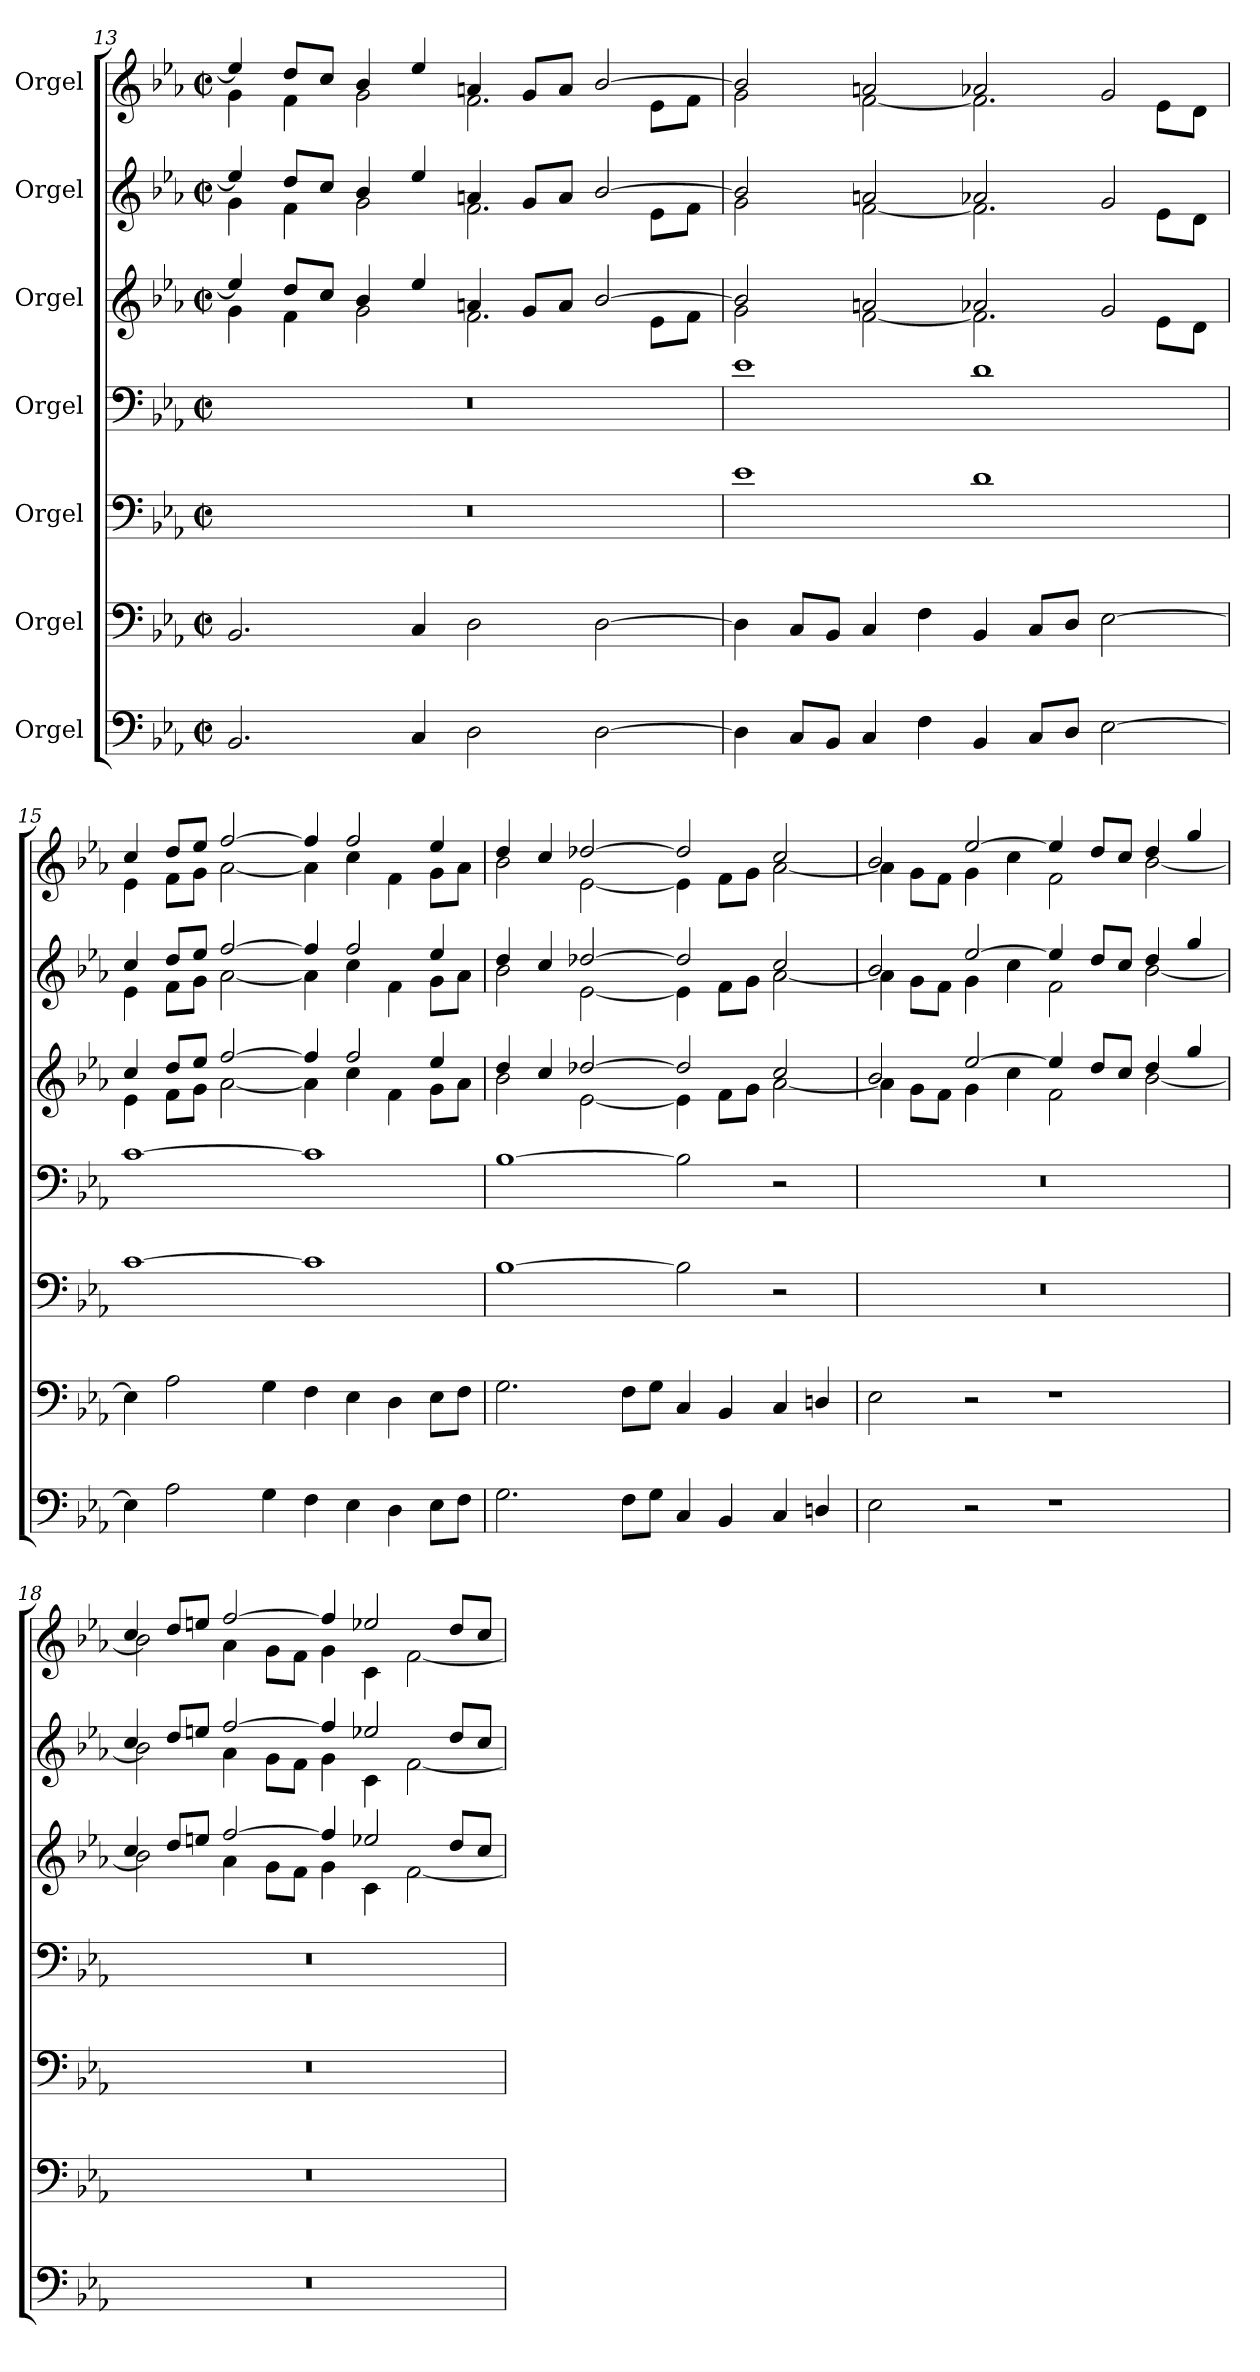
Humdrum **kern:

**kern	**kern	**kern	**kern	**kern	**kern	**kern
*part7	*part6	*part5	*part4	*part3	*part2	*part1
*staff7	*staff6	*staff5	*staff4	*staff3	*staff2	*staff1
*I"Orgel	*I"Orgel	*I"Orgel	*I"Orgel	*I"Orgel	*I"Orgel	*I"Orgel
!!LO:LB:g=z
*clefF4	*clefF4	*clefF4	*clefF4	*clefG2	*clefG2	*clefG2
*k[b-e-a-]	*k[b-e-a-]	*k[b-e-a-]	*k[b-e-a-]	*k[b-e-a-]	*k[b-e-a-]	*k[b-e-a-]
*M4/2	*M4/2	*M4/2	*M4/2	*M4/2	*M4/2	*M4/2
*met(c|)	*met(c|)	*met(c|)	*met(c|)	*met(c|)	*met(c|)	*met(c|)
=13	=13	=13	=13	=13	=13	=13
*	*	*	*	*^	*^	*^
2.BB-/	2.BB-/	0r	0r	4ee-/]	4g\	4ee-/]	4g\	4ee-/]	4g\
.	.	.	.	8dd/L	4f\	8dd/L	4f\	8dd/L	4f\
.	.	.	.	8cc/J	.	8cc/J	.	8cc/J	.
.	.	.	.	4b-/	2g\	4b-/	2g\	4b-/	2g\
4C/	4C/	.	.	4ee-/	.	4ee-/	.	4ee-/	.
2D\	2D\	.	.	4an/	2.f\	4an/	2.f\	4an/	2.f\
.	.	.	.	8g/L	.	8g/L	.	8g/L	.
.	.	.	.	8a/J	.	8a/J	.	8a/J	.
[2D\	[2D\	.	.	[2b-/	.	[2b-/	.	[2b-/	.
.	.	.	.	.	8e-\L	.	8e-\L	.	8e-\L
.	.	.	.	.	8f\J	.	8f\J	.	8f\J
=14	=14	=14	=14	=14	=14	=14	=14	=14	=14
4D\]	4D\]	1e-	1e-	2b-/]	2g\	2b-/]	2g\	2b-/]	2g\
8C/L	8C/L	.	.	.	.	.	.	.	.
8BB-/J	8BB-/J	.	.	.	.	.	.	.	.
4C/	4C/	.	.	2an/	[2f\	2an/	[2f\	2an/	[2f\
4F\	4F\	.	.	.	.	.	.	.	.
4BB-/	4BB-/	1d	1d	2a-X/	2.f\]	2a-X/	2.f\]	2a-X/	2.f\]
8C/L	8C/L	.	.	.	.	.	.	.	.
8D/J	8D/J	.	.	.	.	.	.	.	.
[2E-\	[2E-\	.	.	2g/	.	2g/	.	2g/	.
.	.	.	.	.	8e-\L	.	8e-\L	.	8e-\L
.	.	.	.	.	8d\J	.	8d\J	.	8d\J
=15	=15	=15	=15	=15	=15	=15	=15	=15	=15
4E-\]	4E-\]	[1c	[1c	4cc/	4e-\	4cc/	4e-\	4cc/	4e-\
2A-\	2A-\	.	.	8dd/L	8f\L	8dd/L	8f\L	8dd/L	8f\L
.	.	.	.	8ee-/J	8g\J	8ee-/J	8g\J	8ee-/J	8g\J
.	.	.	.	[2ff/	[2a-\	[2ff/	[2a-\	[2ff/	[2a-\
4G\	4G\	.	.	.	.	.	.	.	.
4F\	4F\	1c]	1c]	4ff/]	4a-\]	4ff/]	4a-\]	4ff/]	4a-\]
4E-\	4E-\	.	.	2ff/	4cc\	2ff/	4cc\	2ff/	4cc\
4D\	4D\	.	.	.	4f\	.	4f\	.	4f\
8E-\L	8E-\L	.	.	4ee-/	8g\L	4ee-/	8g\L	4ee-/	8g\L
8F\J	8F\J	.	.	.	8a-\J	.	8a-\J	.	8a-\J
!!LO:PB:g=z	!!
=16	=16	=16	=16	=16	=16	=16	=16	=16	=16
2.G\	2.G\	[1B-	[1B-	4dd/	2b-\	4dd/	2b-\	4dd/	2b-\
.	.	.	.	4cc/	.	4cc/	.	4cc/	.
.	.	.	.	[2dd-X/	[2e-\	[2dd-X/	[2e-\	[2dd-X/	[2e-\
8F\L	8F\L	.	.	.	.	.	.	.	.
8G\J	8G\J	.	.	.	.	.	.	.	.
4C/	4C/	2B-\]	2B-\]	2dd-/]	4e-\]	2dd-/]	4e-\]	2dd-/]	4e-\]
4BB-/	4BB-/	.	.	.	8f\L	.	8f\L	.	8f\L
.	.	.	.	.	8g\J	.	8g\J	.	8g\J
4C/	4C/	2r	2r	2cc/	[2a-\	2cc/	[2a-\	2cc/	[2a-\
4Dn/	4Dn/	.	.	.	.	.	.	.	.
=17	=17	=17	=17	=17	=17	=17	=17	=17	=17
2E-\	2E-\	0r	0r	2b-/	4a-\]	2b-/	4a-\]	2b-/	4a-\]
.	.	.	.	.	8g\L	.	8g\L	.	8g\L
.	.	.	.	.	8f\J	.	8f\J	.	8f\J
2r	2r	.	.	[2ee-/	4g\	[2ee-/	4g\	[2ee-/	4g\
.	.	.	.	.	4cc\	.	4cc\	.	4cc\
1r	1r	.	.	4ee-/]	2f\	4ee-/]	2f\	4ee-/]	2f\
.	.	.	.	8dd/L	.	8dd/L	.	8dd/L	.
.	.	.	.	8cc/J	.	8cc/J	.	8cc/J	.
.	.	.	.	4dd/	[2b-\	4dd/	[2b-\	4dd/	[2b-\
.	.	.	.	4gg/	.	4gg/	.	4gg/	.
=18	=18	=18	=18	=18	=18	=18	=18	=18	=18
0r	0r	0r	0r	4cc/	2b-\]	4cc/	2b-\]	4cc/	2b-\]
.	.	.	.	8dd/L	.	8dd/L	.	8dd/L	.
.	.	.	.	8een/J	.	8een/J	.	8een/J	.
.	.	.	.	[2ff/	4a-\	[2ff/	4a-\	[2ff/	4a-\
.	.	.	.	.	8g\L	.	8g\L	.	8g\L
.	.	.	.	.	8f\J	.	8f\J	.	8f\J
.	.	.	.	4ff/]	4g\	4ff/]	4g\	4ff/]	4g\
.	.	.	.	2ee-X/	4c\	2ee-X/	4c\	2ee-X/	4c\
.	.	.	.	.	[2f\	.	[2f\	.	[2f\
.	.	.	.	8dd/L	.	8dd/L	.	8dd/L	.
.	.	.	.	8cc/J	.	8cc/J	.	8cc/J	.
*	*	*	*	*v	*v	*	*	*v	*v
*	*	*	*	*	*v	*v	*
=	=	=	=	=	=	=
*-	*-	*-	*-	*-	*-	*-
